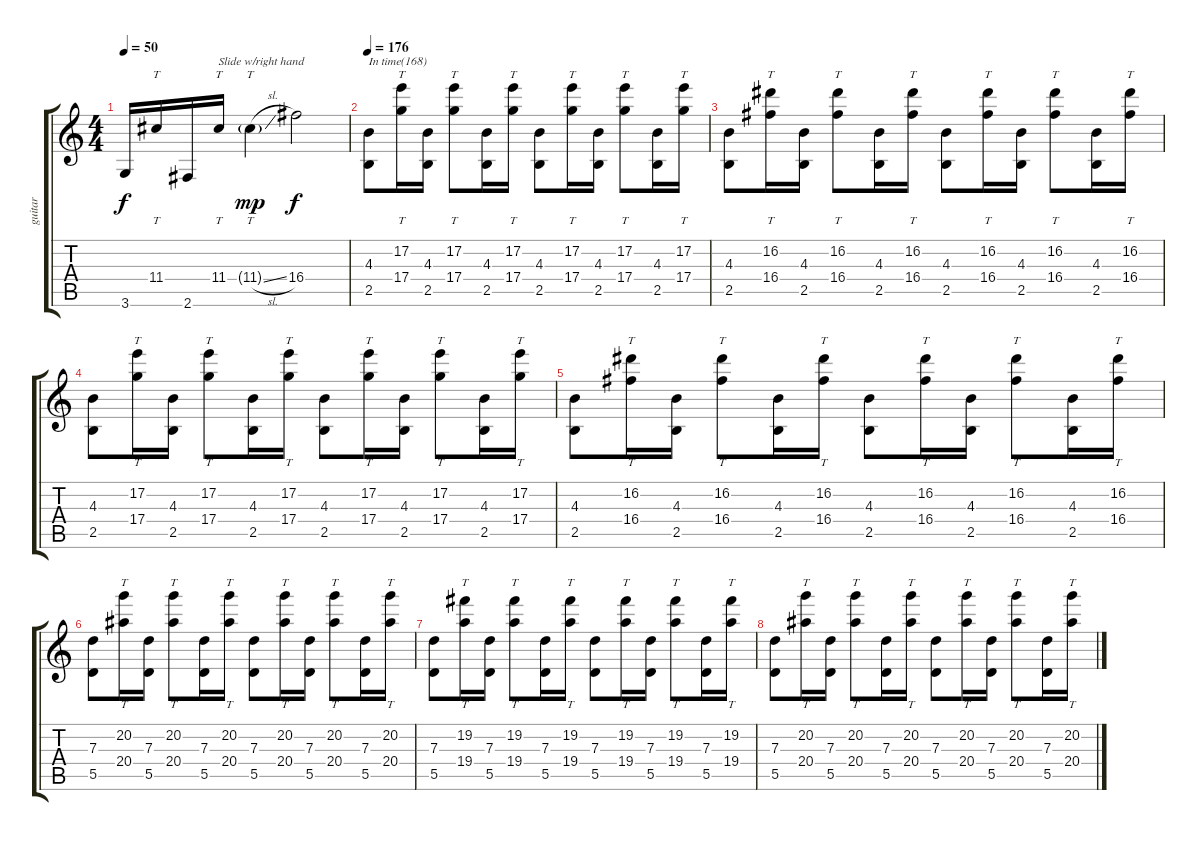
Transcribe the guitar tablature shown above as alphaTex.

\track ("guitar" "guitar") {instrument electricguitarjazz}
\staff {score tabs}
\tuning (E4 B3 G3 D3 A2 E2) {hide}
\ts (4 4)
\tempo 50
\clef g2
\ks c
3.6.16{dy f} 11.4.16{tt} 2.6.16 11.4.16{tt txt "Slide w/right hand"} 11.4{sl g}.4{tt dy mp} 16.4.2{dy f} |
\tempo 176
(4.3 2.5).8{txt "In time(168)"} (17.2 17.4).16{tt} (4.3 2.5).16 (17.2 17.4).8{tt} (4.3 2.5).16 (17.2 17.4).16{tt} (4.3 2.5).8 (17.2 17.4).16{tt} (4.3 2.5).16 (17.2 17.4).8{tt} (4.3 2.5).16 (17.2 17.4).16{tt} |
(4.3 2.5).8 (16.2 16.4).16{tt} (4.3 2.5).16 (16.2 16.4).8{tt} (4.3 2.5).16 (16.2 16.4).16{tt} (4.3 2.5).8 (16.2 16.4).16{tt} (4.3 2.5).16 (16.2 16.4).8{tt} (4.3 2.5).16 (16.2 16.4).16{tt} |
(4.3 2.5).8 (17.2 17.4).16{tt} (4.3 2.5).16 (17.2 17.4).8{tt} (4.3 2.5).16 (17.2 17.4).16{tt} (4.3 2.5).8 (17.2 17.4).16{tt} (4.3 2.5).16 (17.2 17.4).8{tt} (4.3 2.5).16 (17.2 17.4).16{tt} |
(4.3 2.5).8 (16.2 16.4).16{tt} (4.3 2.5).16 (16.2 16.4).8{tt} (4.3 2.5).16 (16.2 16.4).16{tt} (4.3 2.5).8 (16.2 16.4).16{tt} (4.3 2.5).16 (16.2 16.4).8{tt} (4.3 2.5).16 (16.2 16.4).16{tt} |
(7.3 5.5).8 (20.2 20.4).16{tt} (7.3 5.5).16 (20.2 20.4).8{tt} (7.3 5.5).16 (20.2 20.4).16{tt} (7.3 5.5).8 (20.2 20.4).16{tt} (7.3 5.5).16 (20.2 20.4).8{tt} (7.3 5.5).16 (20.2 20.4).16{tt} |
(7.3 5.5).8 (19.2 19.4).16{tt} (7.3 5.5).16 (19.2 19.4).8{tt} (7.3 5.5).16 (19.2 19.4).16{tt} (7.3 5.5).8 (19.2 19.4).16{tt} (7.3 5.5).16 (19.2 19.4).8{tt} (7.3 5.5).16 (19.2 19.4).16{tt} |
(7.3 5.5).8 (20.2 20.4).16{tt} (7.3 5.5).16 (20.2 20.4).8{tt} (7.3 5.5).16 (20.2 20.4).16{tt} (7.3 5.5).8 (20.2 20.4).16{tt} (7.3 5.5).16 (20.2 20.4).8{tt} (7.3 5.5).16 (20.2 20.4).16{tt}
